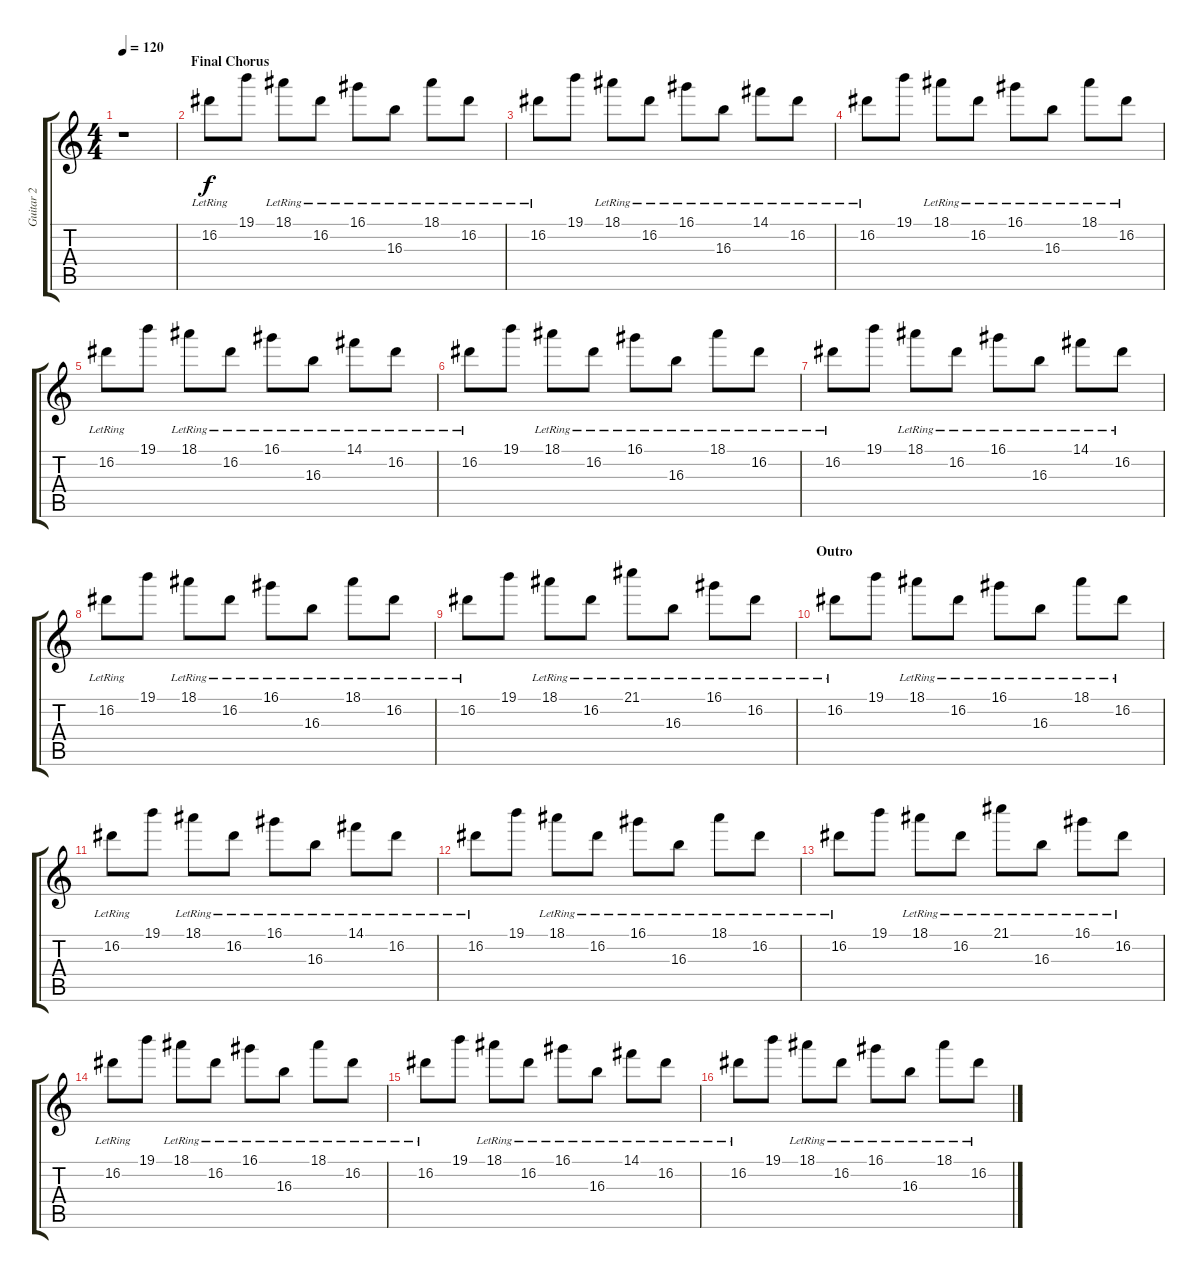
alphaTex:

\track ("Guitar 2" "Guitar 2") {instrument electricguitarclean}
\staff {score tabs}
\tuning (E4 B3 G3 D3 A2 E2) {hide}
\ts (4 4)
\tempo 120
\clef g2
\ks c
r.1{dy f} |
\section ("" "Final Chorus")
16.2{lr}.8 19.1.8 18.1{lr}.8 16.2{lr}.8 16.1{lr}.8 16.3{lr}.8 18.1{lr}.8 16.2{lr}.8 |
16.2{lr}.8 19.1.8 18.1{lr}.8 16.2{lr}.8 16.1{lr}.8 16.3{lr}.8 14.1{lr}.8 16.2{lr}.8 |
16.2{lr}.8 19.1.8 18.1{lr}.8 16.2{lr}.8 16.1{lr}.8 16.3{lr}.8 18.1{lr}.8 16.2{lr}.8 |
16.2{lr}.8 19.1.8 18.1{lr}.8 16.2{lr}.8 16.1{lr}.8 16.3{lr}.8 14.1{lr}.8 16.2{lr}.8 |
16.2{lr}.8 19.1.8 18.1{lr}.8 16.2{lr}.8 16.1{lr}.8 16.3{lr}.8 18.1{lr}.8 16.2{lr}.8 |
16.2{lr}.8 19.1.8 18.1{lr}.8 16.2{lr}.8 16.1{lr}.8 16.3{lr}.8 14.1{lr}.8 16.2{lr}.8 |
16.2{lr}.8 19.1.8 18.1{lr}.8 16.2{lr}.8 16.1{lr}.8 16.3{lr}.8 18.1{lr}.8 16.2{lr}.8 |
16.2{lr}.8 19.1.8 18.1{lr}.8 16.2{lr}.8 21.1{lr}.8 16.3{lr}.8 16.1{lr}.8 16.2{lr}.8 |
\section ("" "Outro")
16.2{lr}.8 19.1.8 18.1{lr}.8 16.2{lr}.8 16.1{lr}.8 16.3{lr}.8 18.1{lr}.8 16.2{lr}.8 |
16.2{lr}.8 19.1.8 18.1{lr}.8 16.2{lr}.8 16.1{lr}.8 16.3{lr}.8 14.1{lr}.8 16.2{lr}.8 |
16.2{lr}.8 19.1.8 18.1{lr}.8 16.2{lr}.8 16.1{lr}.8 16.3{lr}.8 18.1{lr}.8 16.2{lr}.8 |
16.2{lr}.8 19.1.8 18.1{lr}.8 16.2{lr}.8 21.1{lr}.8 16.3{lr}.8 16.1{lr}.8 16.2{lr}.8 |
16.2{lr}.8 19.1.8 18.1{lr}.8 16.2{lr}.8 16.1{lr}.8 16.3{lr}.8 18.1{lr}.8 16.2{lr}.8 |
16.2{lr}.8 19.1.8 18.1{lr}.8 16.2{lr}.8 16.1{lr}.8 16.3{lr}.8 14.1{lr}.8 16.2{lr}.8 |
16.2{lr}.8 19.1.8 18.1{lr}.8 16.2{lr}.8 16.1{lr}.8 16.3{lr}.8 18.1{lr}.8 16.2{lr}.8
